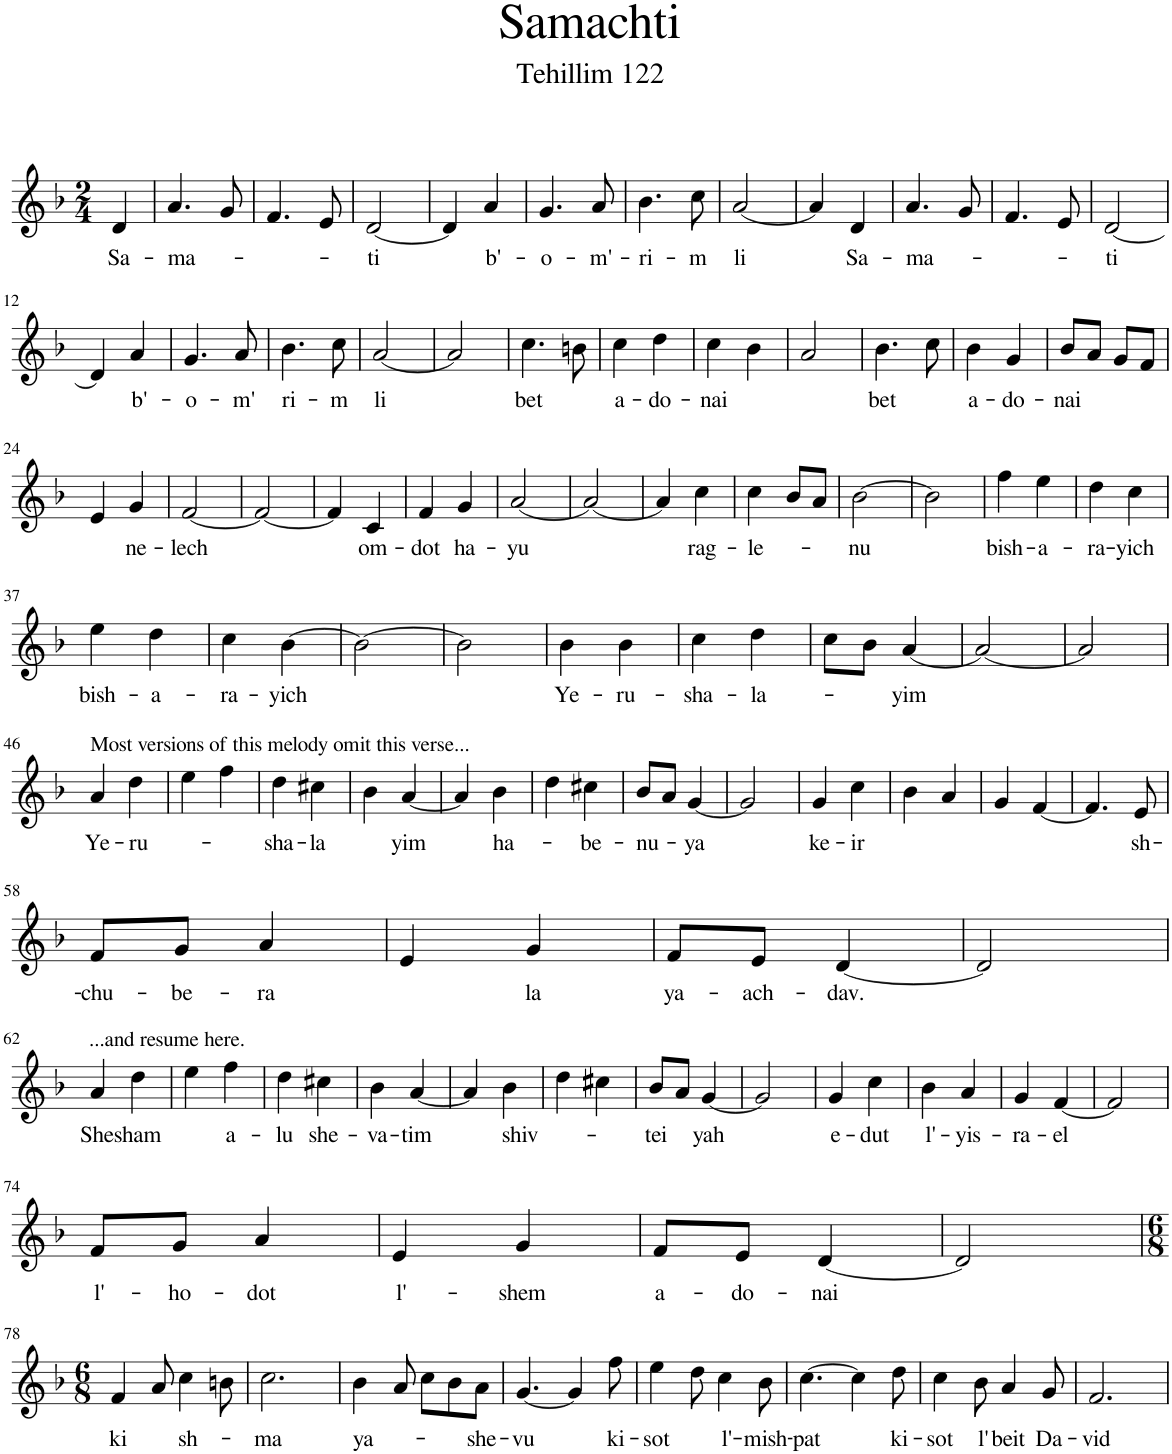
**kern	**text
*part1	*part1
*staff1	*staff1
*I"Bb Trumpet	*
*I'Bb Tpt.	*
*clefG2	*
*Trd1c2	*
*k[b-]	*
*M2/4	*
=	=
!	!LO:LY:b
4d/	Sa-
=1	=1
!	!LO:LY:b
4.a/	-ma-
8g/	.
=2	=2
4.f/	.
8e/	.
=3	=3
!	!LO:LY:b
[2d/	-ti
=4	=4
4d/]	.
!	!LO:LY:b
4a/	b'-
=5	=5
!	!LO:LY:b
4.g/	-o-
!	!LO:LY:b
8a/	-m'-
=6	=6
!	!LO:LY:b
4.b-\	-ri-
!	!LO:LY:b
8cc\	m
=7	=7
!	!LO:LY:b
[2a/	li
=8	=8
4a/]	.
!	!LO:LY:b
4d/	Sa-
=9	=9
!	!LO:LY:b
4.a/	-ma-
8g/	.
=10	=10
4.f/	.
8e/	.
=11	=11
!	!LO:LY:b
[2d/	-ti
!!LO:LB:g=z
=12	=12
4d/]	.
!	!LO:LY:b
4a/	b'-
=13	=13
!	!LO:LY:b
4.g/	-o-
!	!LO:LY:b
8a/	-m'
=14	=14
!	!LO:LY:b
4.b-\	ri-
!	!LO:LY:b
8cc\	-m
=15	=15
!	!LO:LY:b
[2a/	li
=16	=16
2a/]	.
=17	=17
!	!LO:LY:b
4.cc\	bet
8bn\	.
=18	=18
!	!LO:LY:b
4cc\	a-
!	!LO:LY:b
4dd\	-do-
=19	=19
!	!LO:LY:b
4cc\	-nai
4b-\	.
=20	=20
2a/	.
=21	=21
!	!LO:LY:b
4.b-\	bet
8cc\	.
=22	=22
!	!LO:LY:b
4b-\	a-
!	!LO:LY:b
4g/	-do-
=23	=23
!	!LO:LY:b
8b-/L	-nai
8a/J	.
8g/L	.
8f/J	.
!!LO:LB:g=z
=24	=24
4e/	.
!	!LO:LY:b
4g/	ne-
=25	=25
!	!LO:LY:b
[2f/	-lech
=26	=26
2f/_	.
=27	=27
4f/]	.
!	!LO:LY:b
4c/	om-
=28	=28
!	!LO:LY:b
4f/	-dot
!	!LO:LY:b
4g/	ha-
=29	=29
!	!LO:LY:b
[2a/	-yu
=30	=30
2a/_	.
=31	=31
4a/]	.
!	!LO:LY:b
4cc\	rag-
=32	=32
!	!LO:LY:b
4cc\	-le-
8b-/L	.
8a/J	.
=33	=33
!	!LO:LY:b
[2b-\	-nu
=34	=34
2b-\]	.
=35	=35
!	!LO:LY:b
4ff\	bish-
!	!LO:LY:b
4ee\	-a-
=36	=36
!	!LO:LY:b
4dd\	-ra-
!	!LO:LY:b
4cc\	-yich
!!LO:LB:g=z
=37	=37
!	!LO:LY:b
4ee\	bish-
!	!LO:LY:b
4dd\	-a-
=38	=38
!	!LO:LY:b
4cc\	-ra-
!	!LO:LY:b
[4b-\	-yich
=39	=39
2b-\_	.
=40	=40
2b-\]	.
=41	=41
!	!LO:LY:b
4b-\	Ye-
!	!LO:LY:b
4b-\	-ru-
=42	=42
!	!LO:LY:b
4cc\	-sha-
!	!LO:LY:b
4dd\	-la-
=43	=43
8cc\L	.
8b-\J	.
!	!LO:LY:b
[4a/	-yim
=44	=44
2a/_	.
=45	=45
2a/]	.
!!LO:LB:g=z
=46	=46
!LO:TX:a:t=Most versions of this melody omit this verse...	!
!	!LO:LY:b
4a/	Ye-
!	!LO:LY:b
4dd\	-ru-
=47	=47
4ee\	.
4ff\	.
=48	=48
!	!LO:LY:b
4dd\	-sha-
!	!LO:LY:b
4cc#X\	-la
=49	=49
4b-\	.
!	!LO:LY:b
[4a/	yim
=50	=50
4a/]	.
!	!LO:LY:b
4b-\	ha-
=51	=51
4dd\	.
!	!LO:LY:b
4cc#X\	-be-
=52	=52
!	!LO:LY:b
8b-/L	-nu-
8a/J	.
!	!LO:LY:b
[4g/	-ya
=53	=53
2g/]	.
=54	=54
!	!LO:LY:b
4g/	ke-
!	!LO:LY:b
4cc\	-ir
=55	=55
4b-\	.
4a/	.
=56	=56
4g/	.
[4f/	.
=57	=57
4.f/]	.
!	!LO:LY:b
8e/	sh-
!!LO:LB:g=z
=58	=58
!	!LO:LY:b
8f/L	-chu-
!	!LO:LY:b
8g/J	-be-
!	!LO:LY:b
4a/	-ra
=59	=59
4e/	.
!	!LO:LY:b
4g/	la
=60	=60
!	!LO:LY:b
8f/L	ya-
!	!LO:LY:b
8e/J	-ach-
!	!LO:LY:b
[4d/	-dav.
=61	=61
2d/]	.
!!LO:LB:g=z
=62	=62
!LO:TX:a:t=...and resume here.	!
!	!LO:LY:b
4a/	She-
!	!LO:LY:b
4dd\	-sham
=63	=63
4ee\	.
!	!LO:LY:b
4ff\	a-
=64	=64
!	!LO:LY:b
4dd\	-lu
!	!LO:LY:b
4cc#X\	she-
=65	=65
!	!LO:LY:b
4b-\	-va-
!	!LO:LY:b
[4a/	-tim
=66	=66
4a/]	.
!	!LO:LY:b
4b-\	shiv-
=67	=67
4dd\	.
4cc#X\	.
=68	=68
!	!LO:LY:b
8b-/L	tei
8a/J	.
!	!LO:LY:b
[4g/	yah
=69	=69
2g/]	.
=70	=70
!	!LO:LY:b
4g/	e-
!	!LO:LY:b
4cc\	-dut
=71	=71
!	!LO:LY:b
4b-\	l'-
!	!LO:LY:b
4a/	-yis-
=72	=72
!	!LO:LY:b
4g/	-ra-
!	!LO:LY:b
[4f/	-el
=73	=73
2f/]	.
!!LO:LB:g=z
=74	=74
!	!LO:LY:b
8f/L	l'-
!	!LO:LY:b
8g/J	-ho-
!	!LO:LY:b
4a/	-dot
=75	=75
!	!LO:LY:b
4e/	l'-
!	!LO:LY:b
4g/	-shem
=76	=76
!	!LO:LY:b
8f/L	a-
!	!LO:LY:b
8e/J	-do-
!	!LO:LY:b
[4d/	-nai
=77	=77
2d/]	.
!!LO:LB:g=z
=78	=78
*M6/8	*
!	!LO:LY:b
4f/	ki
8a/	.
!	!LO:LY:b
4cc\	sh-
8bn\	.
=79	=79
!	!LO:LY:b
2.cc\	-ma
=80	=80
!	!LO:LY:b
4b-\	ya-
8a/	.
8cc\L	.
8b-\	.
!	!LO:LY:b
8a\J	she-
=81	=81
!	!LO:LY:b
[4.g/	-vu
4g/]	.
!	!LO:LY:b
8ff\	ki-
=82	=82
!	!LO:LY:b
4ee\	-sot
8dd\	.
!	!LO:LY:b
4cc\	l'-
!	!LO:LY:b
8b-\	-mish-
=83	=83
!	!LO:LY:b
[4.cc\	-pat
4cc\]	.
!	!LO:LY:b
8dd\	ki-
=84	=84
!	!LO:LY:b
4cc\	-sot
!	!LO:LY:b
8b-\	l'-
!	!LO:LY:b
4a/	-beit
!	!LO:LY:b
8g/	Da-
=85	=85
!	!LO:LY:b
2.f/	-vid
=	=
*-	*-
